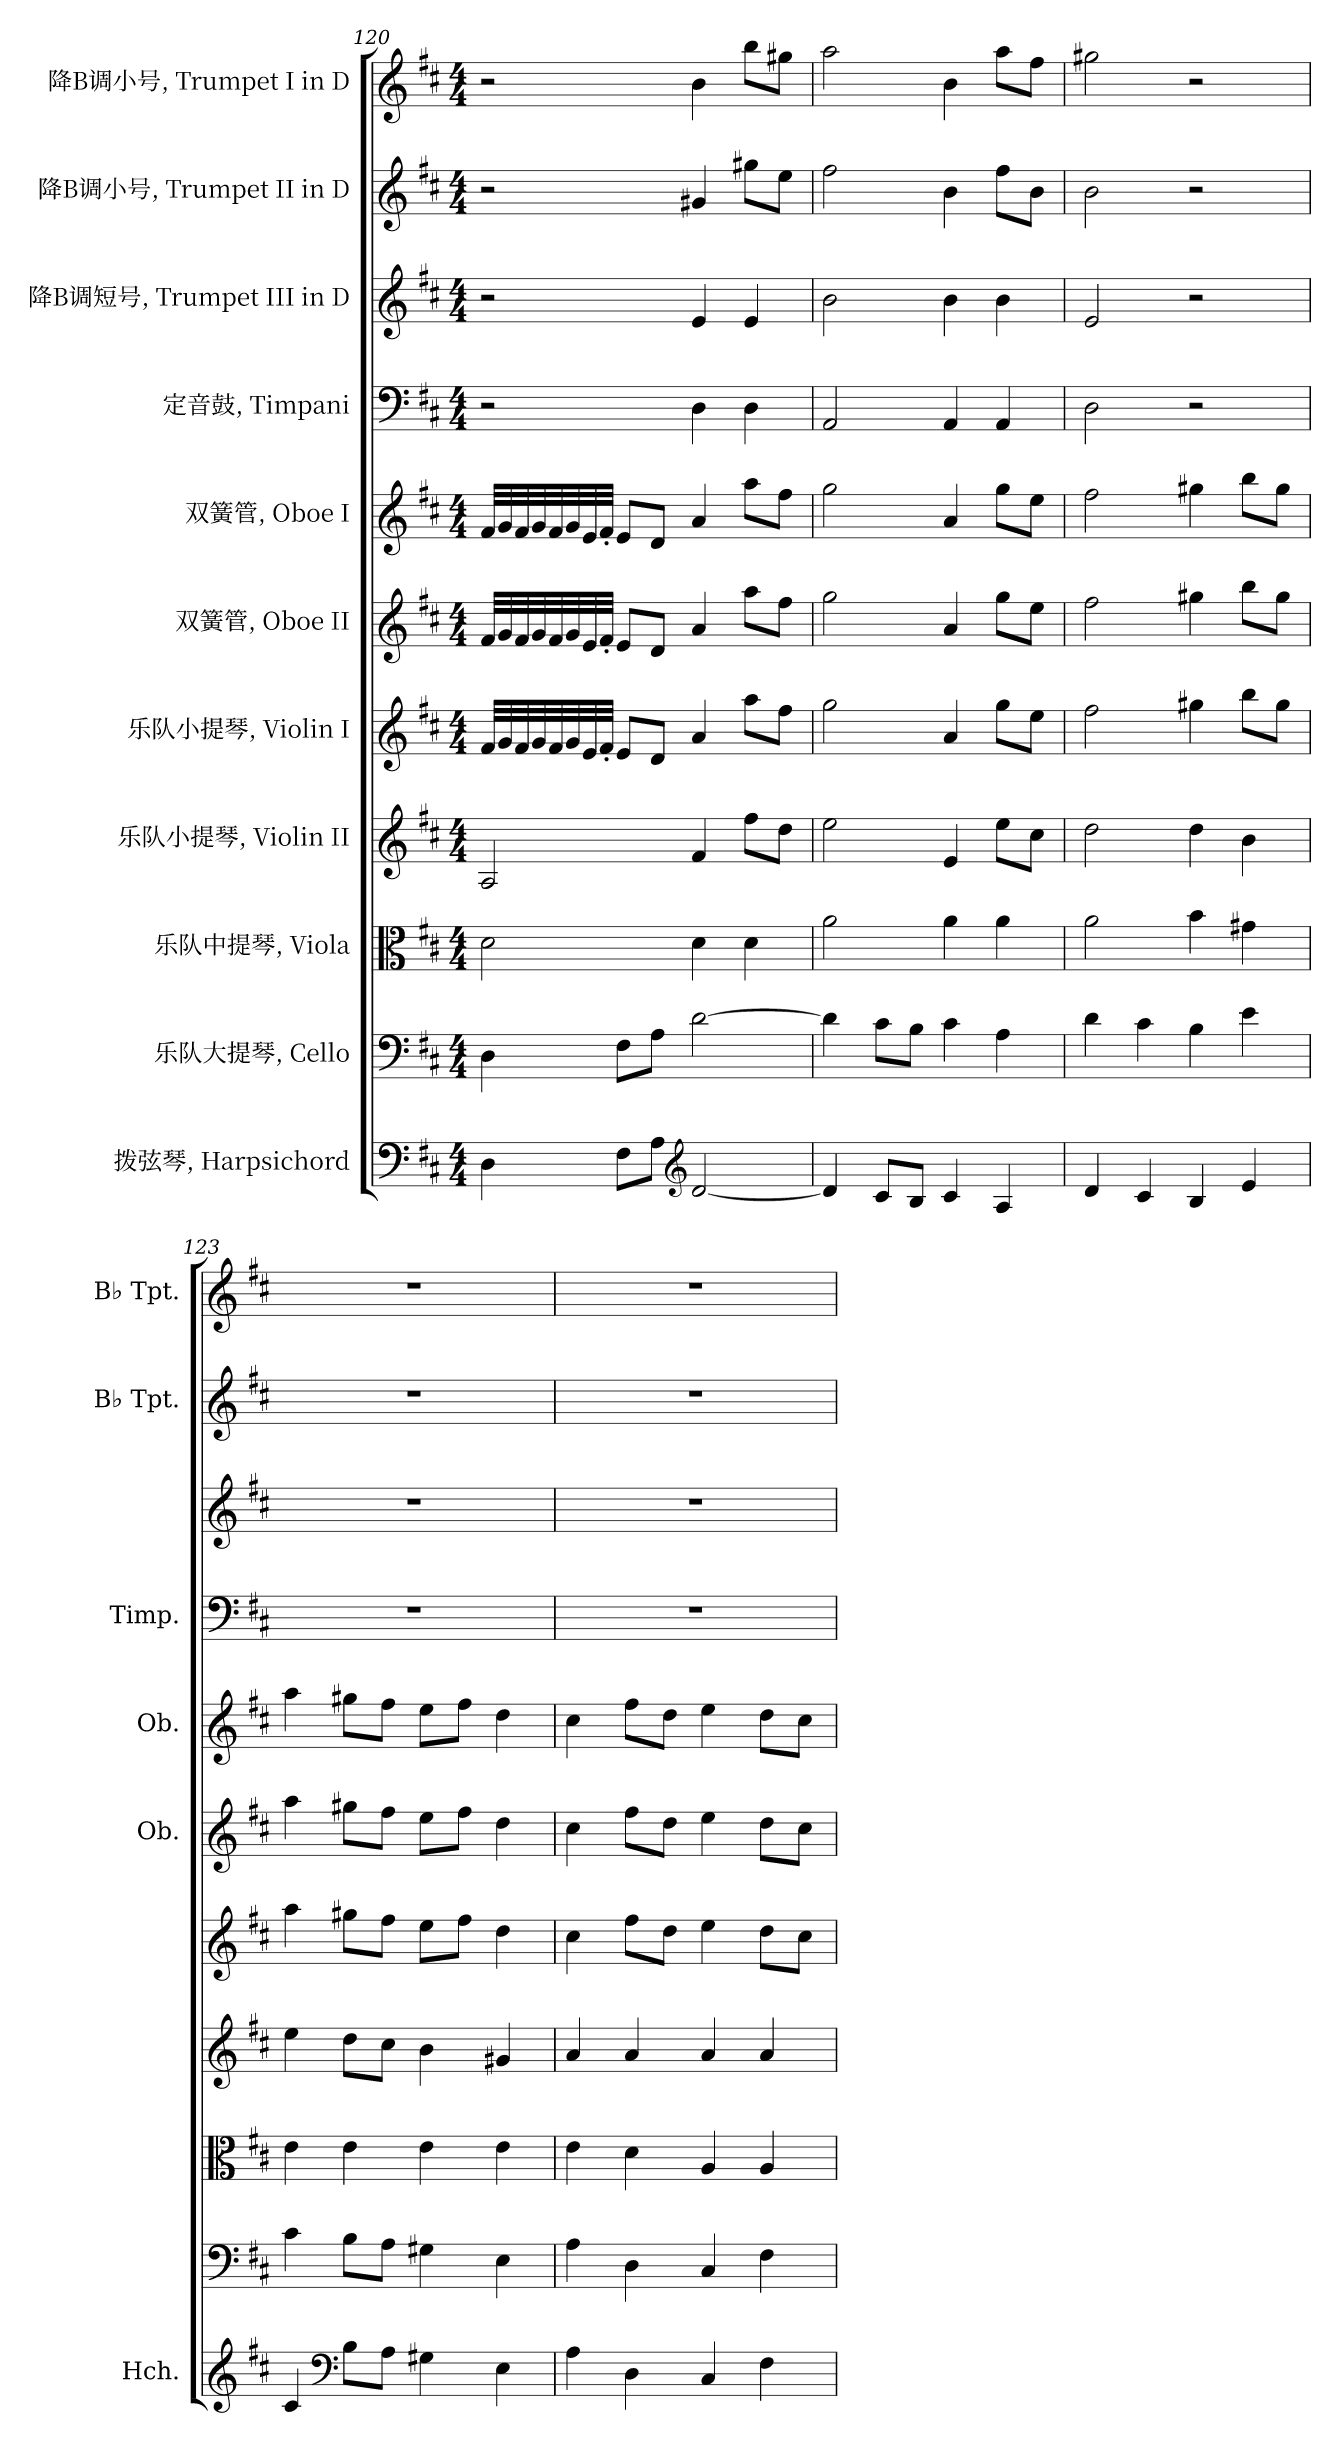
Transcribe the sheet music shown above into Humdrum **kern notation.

**kern	**kern	**kern	**kern	**kern	**kern	**kern	**kern	**kern	**kern	**kern
*part11	*part10	*part9	*part8	*part7	*part6	*part5	*part4	*part3	*part2	*part1
*staff11	*staff10	*staff9	*staff8	*staff7	*staff6	*staff5	*staff4	*staff3	*staff2	*staff1
*I"拨弦琴, Harpsichord	*I"乐队大提琴, Cello	*I"乐队中提琴, Viola	*I"乐队小提琴, Violin II	*I"乐队小提琴, Violin I	*I"双簧管, Oboe II	*I"双簧管, Oboe I	*I"定音鼓, Timpani	*I"降B调短号, Trumpet III in D	*I"降B调小号, Trumpet II in D	*I"降B调小号, Trumpet I in D
*I'Hch.	*	*	*	*	*I'Ob.	*I'Ob.	*I'Timp.	*	*I'B♭ Tpt.	*I'B♭ Tpt.
*clefF4	*clefF4	*clefC3	*clefG2	*clefG2	*clefG2	*clefG2	*clefF4	*clefG2	*clefG2	*clefG2
*	*	*	*	*	*	*	*	*ITrd1c2	*ITrd1c2	*ITrd1c2
*k[f#c#]	*k[f#c#]	*k[f#c#]	*k[f#c#]	*k[f#c#]	*k[f#c#]	*k[f#c#]	*k[f#c#]	*k[]	*k[]	*k[]
*M4/4	*M4/4	*M4/4	*M4/4	*M4/4	*M4/4	*M4/4	*M4/4	*M4/4	*M4/4	*M4/4
=120	=120	=120	=120	=120	=120	=120	=120	=120	=120	=120
4D\	4D\	2d\	2A/	32f#/LLL	32f#/LLL	32f#/LLL	2r	2r	2r	2r
.	.	.	.	32g/	32g/	32g/	.	.	.	.
.	.	.	.	32f#/	32f#/	32f#/	.	.	.	.
.	.	.	.	32g/	32g/	32g/	.	.	.	.
.	.	.	.	32f#/	32f#/	32f#/	.	.	.	.
.	.	.	.	32g/	32g/	32g/	.	.	.	.
.	.	.	.	32e/	32e/	32e/	.	.	.	.
.	.	.	.	32f#'/JJJ	32f#'/JJJ	32f#'/JJJ	.	.	.	.
8F#\L	8F#\L	.	.	8e/L	8e/L	8e/L	.	.	.	.
8A\J	8A\J	.	.	8d/J	8d/J	8d/J	.	.	.	.
*clefG2	*	*	*	*	*	*	*	*	*	*
[2d/	[2d\	4d\	4f#/	4a/	4a/	4a/	4D\	4d/	4f#X/	4a\
.	.	4d\	8ff#\L	8aa\L	8aa\L	8aa\L	4D\	4d/	8ff#X\L	8aa\L
.	.	.	8dd\J	8ff#\J	8ff#\J	8ff#\J	.	.	8dd\J	8ff#X\J
=121	=121	=121	=121	=121	=121	=121	=121	=121	=121	=121
4d/]	4d\]	2a\	2ee\	2gg\	2gg\	2gg\	2AA/	2a\	2ee\	2gg\
8c#/L	8c#\L	.	.	.	.	.	.	.	.	.
8B/J	8B\J	.	.	.	.	.	.	.	.	.
4c#/	4c#\	4a\	4e/	4a/	4a/	4a/	4AA/	4a\	4a\	4a\
4A/	4A\	4a\	8ee\L	8gg\L	8gg\L	8gg\L	4AA/	4a\	8ee\L	8gg\L
.	.	.	8cc#\J	8ee\J	8ee\J	8ee\J	.	.	8a\J	8ee\J
=122	=122	=122	=122	=122	=122	=122	=122	=122	=122	=122
4d/	4d\	2a\	2dd\	2ff#\	2ff#\	2ff#\	2D\	2d/	2a\	2ff#X\
4c#/	4c#\	.	.	.	.	.	.	.	.	.
4B/	4B\	4b\	4dd\	4gg#X\	4gg#X\	4gg#X\	2r	2r	2r	2r
4e/	4e\	4g#X\	4b\	8bb\L	8bb\L	8bb\L	.	.	.	.
.	.	.	.	8gg#\J	8gg#\J	8gg#\J	.	.	.	.
!!LO:PB:g=z
=123	=123	=123	=123	=123	=123	=123	=123	=123	=123	=123
4c#/	4c#\	4e\	4ee\	4aa\	4aa\	4aa\	1r	1r	1r	1r
*clefF4	*	*	*	*	*	*	*	*	*	*
8B\L	8B\L	4e\	8dd\L	8gg#X\L	8gg#X\L	8gg#X\L	.	.	.	.
8A\J	8A\J	.	8cc#\J	8ff#\J	8ff#\J	8ff#\J	.	.	.	.
4G#X\	4G#X\	4e\	4b\	8ee\L	8ee\L	8ee\L	.	.	.	.
.	.	.	.	8ff#\J	8ff#\J	8ff#\J	.	.	.	.
4E\	4E\	4e\	4g#X/	4dd\	4dd\	4dd\	.	.	.	.
=124	=124	=124	=124	=124	=124	=124	=124	=124	=124	=124
4A\	4A\	4e\	4a/	4cc#\	4cc#\	4cc#\	1r	1r	1r	1r
4D\	4D\	4d\	4a/	8ff#\L	8ff#\L	8ff#\L	.	.	.	.
.	.	.	.	8dd\J	8dd\J	8dd\J	.	.	.	.
4C#/	4C#/	4A/	4a/	4ee\	4ee\	4ee\	.	.	.	.
4F#\	4F#\	4A/	4a/	8dd\L	8dd\L	8dd\L	.	.	.	.
.	.	.	.	8cc#\J	8cc#\J	8cc#\J	.	.	.	.
=	=	=	=	=	=	=	=	=	=	=
*-	*-	*-	*-	*-	*-	*-	*-	*-	*-	*-
